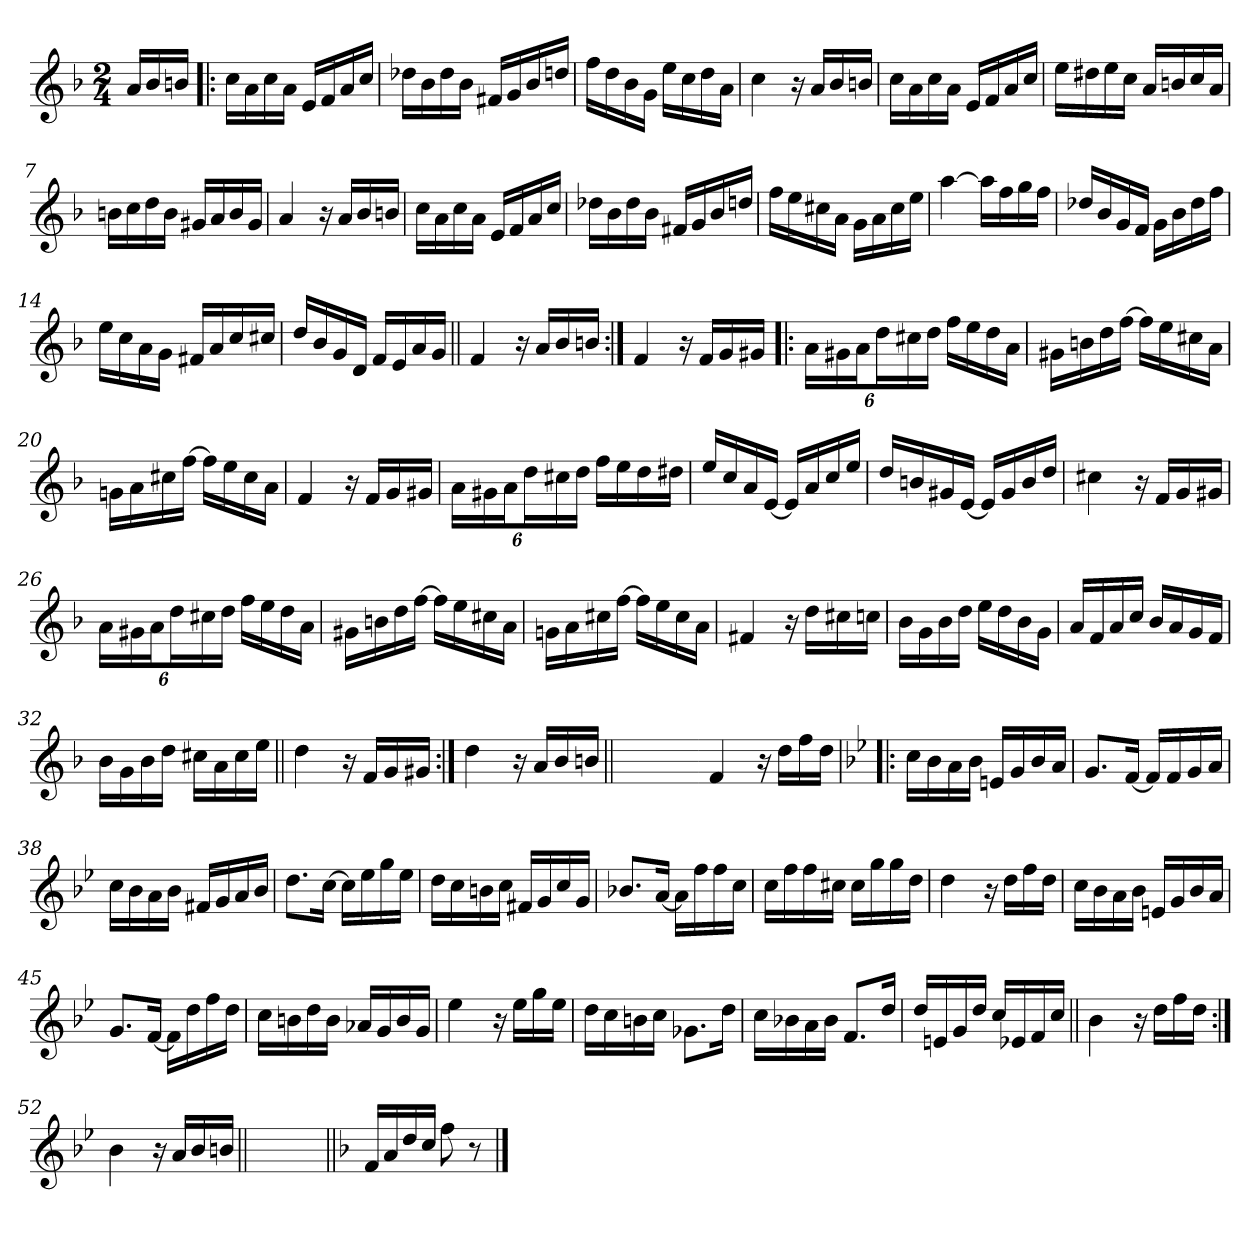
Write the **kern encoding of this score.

**kern
*part1
*staff1
*clefG2
*k[b-]
*F:
*M2/4
=
16a/LL
16b-/
16bn/JJ
=1!|:
16cc\LL
16a\
16cc\
16a\JJ
16e/LL
16f/
16a/
16cc/JJ
=2
16dd-X\LL
16b-\
16dd-\
16b-\JJ
16f#X/LL
16g/
16b-/
16ddn/JJ
=3
16ff\LL
16dd\
16b-\
16g\JJ
16ee\LL
16cc\
16dd\
16a\JJ
=4
4cc\
16r
16a/LL
16b-/
16bn/JJ
!!LO:LB:g=z
=5
16cc\LL
16a\
16cc\
16a\JJ
16e/LL
16f/
16a/
16cc/JJ
=6
16ee\LL
16dd#X\
16ee\
16cc\JJ
16a/LL
16bn/
16cc/
16a/JJ
=7
16bn\LL
16cc\
16dd\
16b\JJ
16g#X/LL
16a/
16b/
16g#/JJ
=8
4a/
16r
16a/LL
16b-/
16bn/JJ
!!LO:LB:g=z
=9
16cc\LL
16a\
16cc\
16a\JJ
16e/LL
16f/
16a/
16cc/JJ
=10
16dd-X\LL
16b-\
16dd-\
16b-\JJ
16f#X/LL
16g/
16b-/
16ddn/JJ
=11
16ff\LL
16ee\
16cc#X\
16a\JJ
16g\LL
16a\
16cc#\
16ee\JJ
=12
[4aa\
16aa\LL]
16ff\
16gg\
16ff\JJ
!!LO:LB:g=z
=13
16dd-X/LL
16b-/
16g/
16f/JJ
16g\LL
16b-\
16dd-\
16ff\JJ
=14
16ee\LL
16cc\
16a\
16g\JJ
16f#X/LL
16a/
16cc/
16cc#X/JJ
=15
16dd/LL
16b-/
16g/
16d/JJ
16f/LL
16e/
16a/
16g/JJ
=16||
4f/
16r
16a/LL
16b-/
16bn/JJ
!!LO:LB:g=z
=17:|!
4f/
16r
16f/LL
16g/
16g#X/JJ
=18!|:
24a\LL
24g#X\
24a\J
24dd\L
24cc#X\
24dd\JJ
16ff\LL
16ee\
16dd\
16a\JJ
=19
16g#X\LL
16bn\
16dd\
[16ff\JJ
16ff\LL]
16ee\
16cc#X\
16a\JJ
=20
16gn\LL
16a\
16cc#X\
[16ff\JJ
16ff\LL]
16ee\
16cc#\
16a\JJ
!!LO:LB:g=z
=21
4f/
16r
16f/LL
16g/
16g#X/JJ
=22
24a\LL
24g#X\
24a\J
24dd\L
24cc#X\
24dd\JJ
16ff\LL
16ee\
16dd\
16dd#X\JJ
=23
16ee/LL
16cc/
16a/
[16e/JJ
16e/LL]
16a/
16cc/
16ee/JJ
=24
16dd/LL
16bn/
16g#X/
[16e/JJ
16e/LL]
16g#/
16b/
16dd/JJ
!!LO:LB:g=z
=25
4cc#X\
16r
16f/LL
16g/
16g#X/JJ
=26
24a\LL
24g#X\
24a\J
24dd\L
24cc#X\
24dd\JJ
16ff\LL
16ee\
16dd\
16a\JJ
=27
16g#X\LL
16bn\
16dd\
[16ff\JJ
16ff\LL]
16ee\
16cc#X\
16a\JJ
=28
16gn\LL
16a\
16cc#X\
[16ff\JJ
16ff\LL]
16ee\
16cc#\
16a\JJ
!!LO:LB:g=z
=29
4f#X/
16r
16dd\LL
16cc#X\
16ccn\JJ
=30
16b-\LL
16g\
16b-\
16dd\JJ
16ee\LL
16dd\
16b-\
16g\JJ
=31
16a/LL
16f/
16a/
16cc/JJ
16b-/LL
16a/
16g/
16f/JJ
=32
16b-\LL
16g\
16b-\
16dd\JJ
16cc#X\LL
16a\
16cc#\
16ee\JJ
!!LO:LB:g=z
=33||
4dd\
16r
16f/LL
16g/
16g#X/JJ
=34:|!
4dd\
16r
16a/LL
16b-/
16bn/JJ
=34X1||
*stria0
2ryy
!!LO:PB:g=z
=35-
*stria5
4f/
16r
16dd\LL
16ff\
16dd\JJ
=36!|:
*k[b-e-]
*B-:
16cc\LL
16b-\
16a\
16b-\JJ
16en/LL
16g/
16b-/
16a/JJ
=37
8.g/L
[16f/Jk
16f/LL]
16f/
16g/
16a/JJ
=38
16cc\LL
16b-\
16a\
16b-\JJ
16f#X/LL
16g/
16a/
16b-/JJ
!!LO:LB:g=z
=39
8.dd\L
[16cc\Jk
16cc\LL]
16ee-\
16gg\
16ee-\JJ
=40
16dd\LL
16cc\
16bn\
16cc\JJ
16f#X/LL
16g/
16cc/
16g/JJ
=41
8.b-X/L
[16a/Jk
16a\LL]
16ff\
16ff\
16cc\JJ
=42
16cc\LL
16ff\
16ff\
16cc#X\JJ
16cc#\LL
16gg\
16gg\
16dd\JJ
!!LO:LB:g=z
=43
4dd\
16r
16dd\LL
16ff\
16dd\JJ
=44
16cc\LL
16b-\
16a\
16b-\JJ
16en/LL
16g/
16b-/
16a/JJ
=45
8.g/L
[16f/Jk
16f\LL]
16dd\
16ff\
16dd\JJ
=46
16cc\LL
16bn\
16dd\
16b\JJ
16a-X/LL
16g/
16b/
16g/JJ
!!LO:LB:g=z
=47
4ee-\
16r
16ee-\LL
16gg\
16ee-\JJ
=48
16dd\LL
16cc\
16bn\
16cc\JJ
8.g-X\L
16dd\Jk
=49
16cc\LL
16b-X\
16a\
16b-\JJ
8.f/L
16dd/Jk
=50
16dd/LL
16en/
16g/
16dd/JJ
16cc/LL
16e-X/
16f/
16cc/JJ
!!LO:LB:g=z
=51||
4b-\
16r
16dd\LL
16ff\
16dd\JJ
=52:|!
4b-\
16r
16a/LL
16b-/
16bn/JJ
=52X2||
*stria0
2ryy
=53||
*stria5
*k[b-]
*F:
16f/LL
16a/
16dd/
16cc/JJ
8ff\
8r
==
*-
